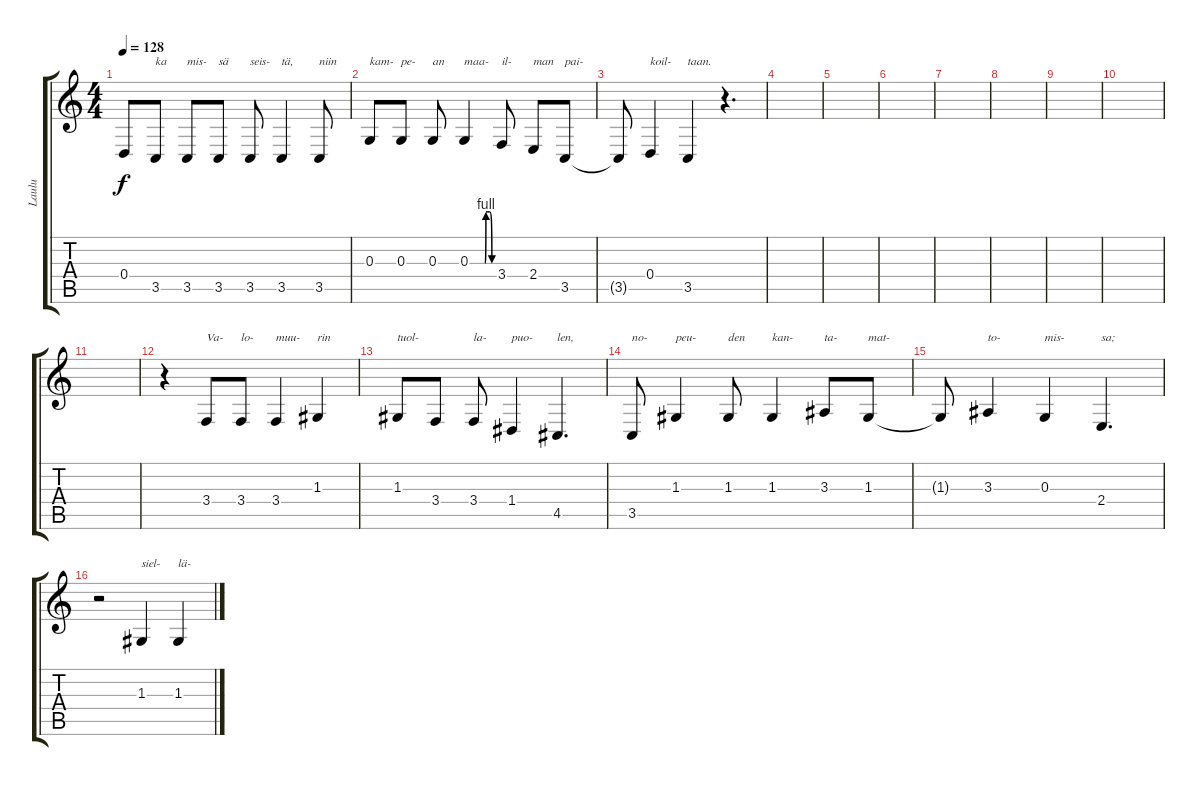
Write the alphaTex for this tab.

\track ("Laulu" "Laulu") {instrument clarinet}
\staff {score tabs}
\tuning (E4 B3 G3 D3 A2 E2) {hide}
\ts (4 4)
\tempo 128
\clef g2
\ks aminor
0.4{t}.8{dy f} 3.5.8{txt "ka"} 3.5.8{txt "mis-"} 3.5.8{txt "sä"} 3.5.8{txt "seis-"} 3.5.4{txt "tä,"} 3.5.8{txt "niin"} |
0.3.8{txt "kam-"} 0.3.8{txt "pe-"} 0.3.8{txt "an"} 0.3{be (custom 0 0 38 0 40 4 50 4 55 0 60 0)}.4{txt "maa-"} 3.4.8{txt "il-"} 2.4.8{txt "man"} 3.5.8{txt "pai-"} |
3.5{t}.8 0.4.4{txt "koil-"} 3.5.4{txt "taan."} r.4{d} |
|
|
|
|
|
|
|
|
r.4 3.4.8{txt "Va-"} 3.4.8{txt "lo-"} 3.4.4{txt "muu-"} 1.3.4{txt "rin"} |
1.3.8{txt "tuol-"} 3.4.8 3.4.8{txt "la-"} 1.4.4{txt "puo-"} 4.5.4{d txt "len,"} |
3.5.8{txt "no-"} 1.3.4{txt "peu-"} 1.3.8{txt "den"} 1.3.4{txt "kan-"} 3.3.8{txt "ta-"} 1.3.8{txt "mat-"} |
1.3{t}.8 3.3.4{txt "to-"} 0.3.4{txt "mis-"} 2.4.4{d txt "sa;"} |
r.2 1.3.4{txt "siel-"} 1.3.4{txt "lä-"}
